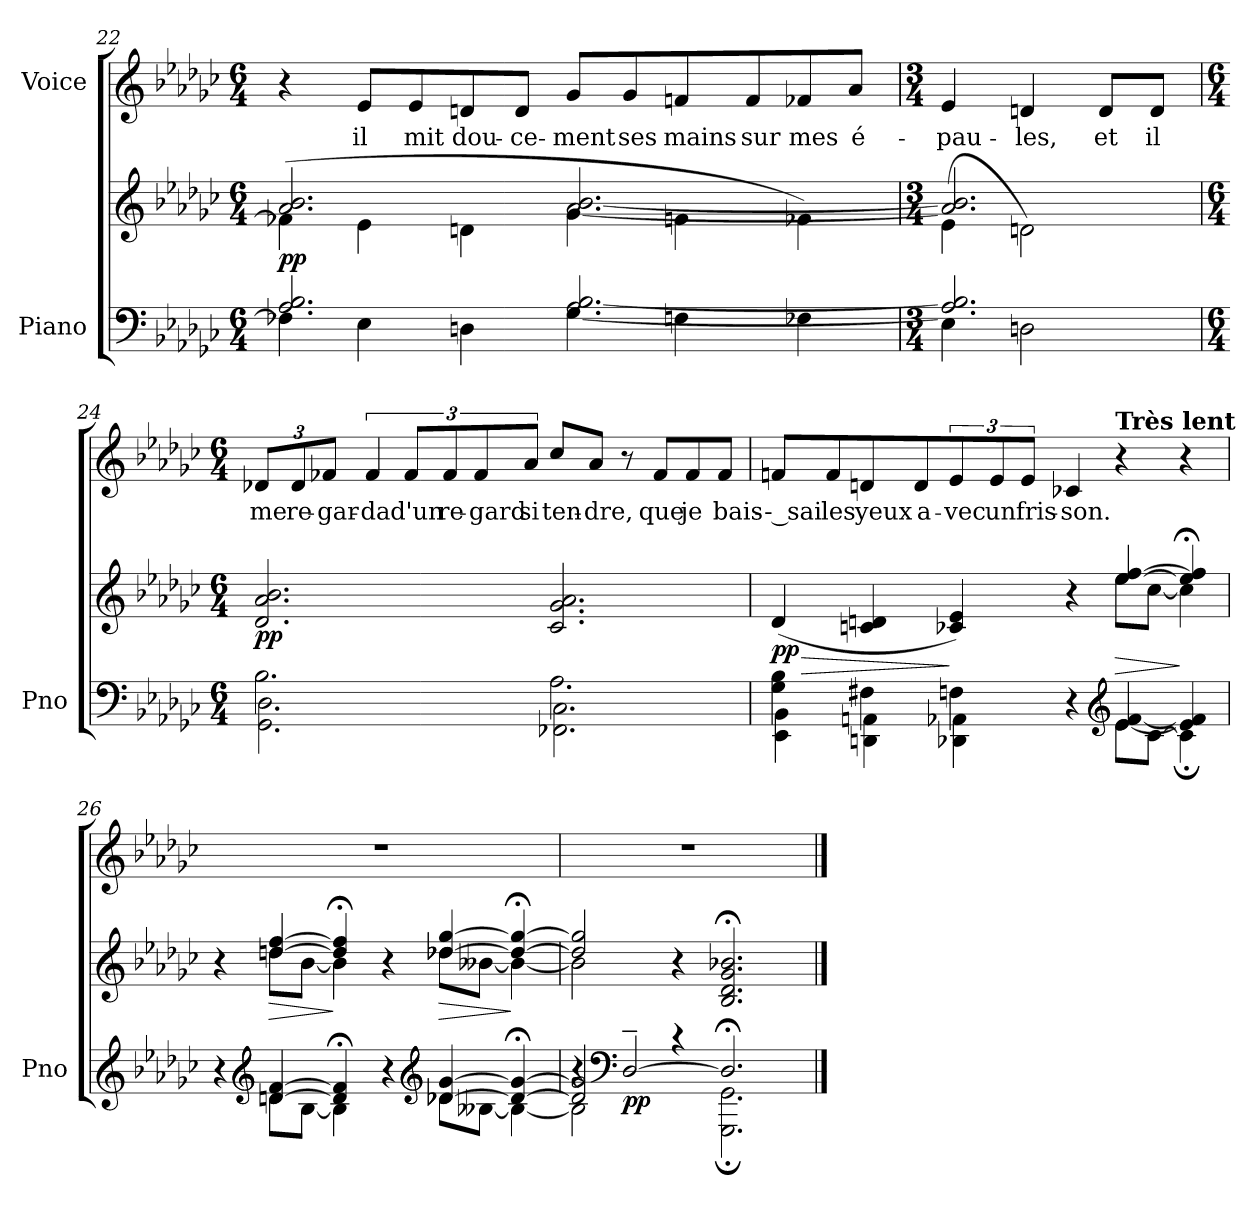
**kern	**kern	**dynam	**kern	**text	**dynam
*part2	*part2	*part2	*part1	*part1	*part1
*staff3	*staff2	*staff2/3	*staff1	*staff1	*staff1
*I"Piano	*	*	*I"Voice	*	*
*I'Pno	*	*	*	*	*
*clefF4	*clefG2	*	*clefG2	*	*
*k[b-e-a-d-g-c-]	*k[b-e-a-d-g-c-]	*	*k[b-e-a-d-g-c-]	*	*
*M6/4	*M6/4	*	*M6/4	*	*
=22	=22	=22	=22	=22	=22
*^	*^	*	*	*	*
!	!	!	!	!LO:DY:b	!	!	!
4F-X\]	2.A-/ 2.B-/	(4f-X\]	2.a-/ 2.b-/	pp	4r	.	.
!	!	!	!	!	!	!LO:LY:b	!
4E-\	.	4e-\	.	.	8e-/L	il	.
!	!	!	!	!	!	!LO:LY:b	!
.	.	.	.	.	8e-/	mit	.
!	!	!	!	!	!	!LO:LY:b	!
4Dn\	.	4dn\	.	.	8dn/	dou-	.
!	!	!	!	!	!	!LO:LY:b	!
.	.	.	.	.	8d/J	-ce-	.
!	!	!	!	!	!	!LO:LY:b	!
4G-\	[2.A-/ [2.B-/	4g-\	[2.a-/ [2.b-/	.	8g-/L	-ment	.
!	!	!	!	!	!	!LO:LY:b	!
.	.	.	.	.	8g-/	ses	.
!	!	!	!	!	!	!LO:LY:b	!
4Fn\	.	4fn\	.	.	8fn/	mains	.
!	!	!	!	!	!	!LO:LY:b	!
.	.	.	.	.	8f/	sur	.
!	!	!	!	!	!	!LO:LY:b	!
4F-X\	.	4f-X\)	.	.	8f-X/	mes	.
!	!	!	!	!	!	!LO:LY:b	!
.	.	.	.	.	8a-/J	é-	.
!!LO:LB:g=z
=23	=23	=23	=23	=23	=23	=23	=23
*M3/4	*	*M3/4	*	*	*M3/4	*	*
!	!	!	!	!	!	!LO:LY:b	!
4E-\	2.A-/] 2.B-/]	(4e-\	2.a-/] 2.b-/]	.	4e-/	-pau-	.
!	!	!	!	!	!	!LO:LY:b	!
2Dn\	.	2dn\)	.	.	4dn/	-les,	.
!	!	!	!	!	!	!LO:LY:b	!LO:DY:b
!	!	!	!	!	!	!	!LO:DY:n=1:b
.	.	.	.	.	8d/L	et	other-dynamics pp
!	!	!	!	!	!	!LO:LY:b	!
.	.	.	.	.	8d/J	il	.
*	*	*v	*v	*	*	*	*
=24	=24	=24	=24	=24	=24	=24
*M6/4	*	*M6/4	*	*M6/4	*	*
!	!	!	!LO:DY:b	!	!LO:LY:b	!
2.B-\	2.GG-\ 2.D-\	2.d-/ 2.a-/ 2.b-/	pp	12d-X/L	me	.
!	!	!	!	!	!LO:LY:b	!
.	.	.	.	12d-/	re-	.
!	!	!	!	!	!LO:LY:b	!
.	.	.	.	12f-X/J	-gar-	.
!	!	!	!	!	!LO:LY:b	!
.	.	.	.	6f-/	da	.
!	!	!	!	!	!LO:LY:b	!
.	.	.	.	12f-/L	d'un	.
!	!	!	!	!	!LO:LY:b	!
.	.	.	.	12f-/	re-	.
!	!	!	!	!	!LO:LY:b	!
.	.	.	.	12f-/	-gard	.
!	!	!	!	!	!LO:LY:b	!
.	.	.	.	12a-/J	si	.
!	!	!	!	!	!LO:LY:b	!
2.A-\	2.FF-X\ 2.C-\	2.c-/ 2.g-/ 2.a-/	.	8cc-/L	ten-	.
!	!	!	!	!	!LO:LY:b	!
.	.	.	.	8a-/J	-dre,	.
.	.	.	.	8r	.	.
!	!	!	!	!	!LO:LY:b	!
.	.	.	.	8f-/L	que	.
!	!	!	!	!	!LO:LY:b	!
.	.	.	.	8f-/	je	.
!	!	!	!	!	!LO:LY:b	!
.	.	.	.	8f-/J	bais-	.
!!LO:PB:g=z
=25	=25	=25	=25	=25	=25	=25
*	*^	*	*	*	*	*
!	!	!	!	!LO:HP:b	!	!LO:LY:b	!
*	*	*	*^	*	*	*	*
!	!	!	!	!	!LO:DY:n=1:b	!	!	!
4G-\ 4B-\	4EE-\ 4BB-\	4ryy	(4d-/	2.ryy	> pp	8fn/L	-- sai	.
!	!	!	!	!	!	!	!LO:LY:b	!
.	.	.	.	.	.	8f/	les	.
!	!	!	!	!	!	!	!LO:LY:b	!
4F#X\	4DDn\ 4AAn\	4ryy	4cn/ 4dn/	.	.	8dn/	yeux	.
!	!	!	!	!	!	!	!LO:LY:b	!
.	.	.	.	.	.	8d/	a-	.
!	!	!	!	!	!	!	!LO:LY:b	!
4Fn\	4DD-X\ 4AA-X\	4ryy	4c-X/ 4e-/)	.	]	12e-/	-vec	.
!	!	!	!	!	!	!	!LO:LY:b	!
.	.	.	.	.	.	12e-/	un	.
!	!	!	!	!	!	!	!LO:LY:b	!
.	.	.	.	.	.	12e-/J	fris-	.
!	!	!	!	!	!	!	!LO:LY:b	!
2.ryy	4r	4ryy	4r	4ryy	.	4c-X/	-son.	.
*clefG2	*	*	*	*	*	*	*	*
!	!	!	!	!	!	!LO:TX:a:B:t=Très lent	!	!
!	!	!	!	!	!LO:HP:b	!	!	!
.	[4e-/ [4f/	8e-\L	[4ee-/ [4ff/	8ee-\L	>	4r	.	.
.	.	[8c-\J	.	[8cc-\J	.	.	.	.
.	4e-/];< 4f/];<	4c-\]	4ee-/];< 4ff/];<	4cc-\]	]	4r	.	.
*	*v	*v	*	*	*	*	*	*
=26	=26	=26	=26	=26	=26	=26	=26
4r	4ryy	4r	4ryy	.	1.r	.	.
*clefG2	*	*	*	*	*	*	*
!	!	!	!	!LO:HP:b	!	!	!
[4dn/ [4f/	8d\L	[4ddn/ [4ff/	8dd\L	>	.	.	.
.	[8B-\J	.	[8b-\J	.	.	.	.
4d/];< 4f/];<	4B-\]	4dd/];< 4ff/];<	4b-\]	]	.	.	.
4r	4ryy	4r	4ryy	.	.	.	.
*clefG2	*	*	*	*	*	*	*
!	!	!	!	!LO:HP:b	!	!	!
[4d-X/ [4g-/	8d-\L	[4dd-X/ [4gg-/	8dd-\L	>	.	.	.
.	[8B--X\J	.	[8b--X\J	.	.	.	.
4d-/_;< 4g-/_;<	4B--\_	4dd-/_;< 4gg-/_;<	4b--\_	]	.	.	.
=27	=27	=27	=27	=27	=27	=27	=27
*	*^	*	*	*	*	*	*
2d-/] 2g-/]	2B--\]	4r	2dd-/] 2gg-/]	2b--\]	.	1.r	.	.
*clefF4	*	*	*	*	*	*	*	*
!	!	!	!	!	!LO:DY:b=2	!	!	!
.	.	[2D-~/	.	.	pp	.	.	.
1ryy	4r	.	4r	1ryy	.	.	.	.
.	2.GGG-\; 2.GG-\;	2.D-;</]	2.B-/;< 2.d-/;< 2.g-/;< 2.b-X/;<	.	.	.	.	.
*v	*v	*v	*	*	*	*	*	*
*	*v	*v	*	*	*	*
==	==	==	==	==	==
*-	*-	*-	*-	*-	*-
